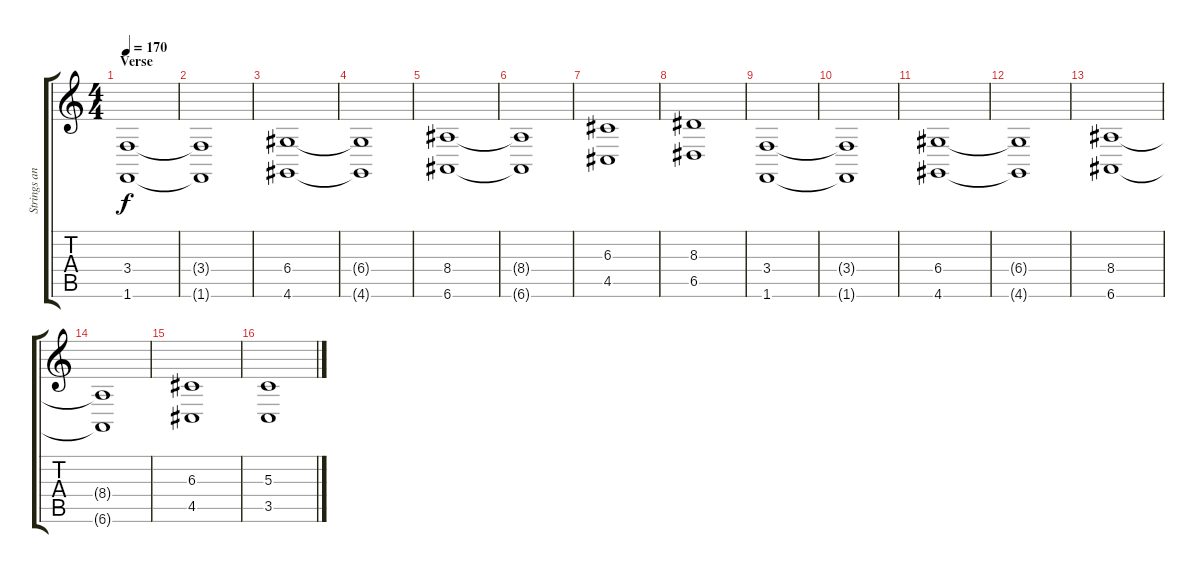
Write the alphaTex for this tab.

\track ("Strings and Piano" "Strings an") {instrument stringensemble1}
\staff {score tabs}
\tuning (E4 B3 G3 D3 A2 E2) {hide}
\ts (4 4)
\section ("" "Verse")
\tempo 170
\clef g2
\ks c
(3.4 1.6).1{dy f volume 8} |
(3.4{t} 1.6{t}).1 |
(6.4 4.6).1 |
(6.4{t} 4.6{t}).1 |
(8.4 6.6).1 |
(8.4{t} 6.6{t}).1 |
(6.3 4.5).1 |
(8.3 6.5).1 |
(3.4 1.6).1 |
(3.4{t} 1.6{t}).1 |
(6.4 4.6).1 |
(6.4{t} 4.6{t}).1 |
(8.4 6.6).1 |
(8.4{t} 6.6{t}).1 |
(6.3 4.5).1 |
(5.3 3.5).1
